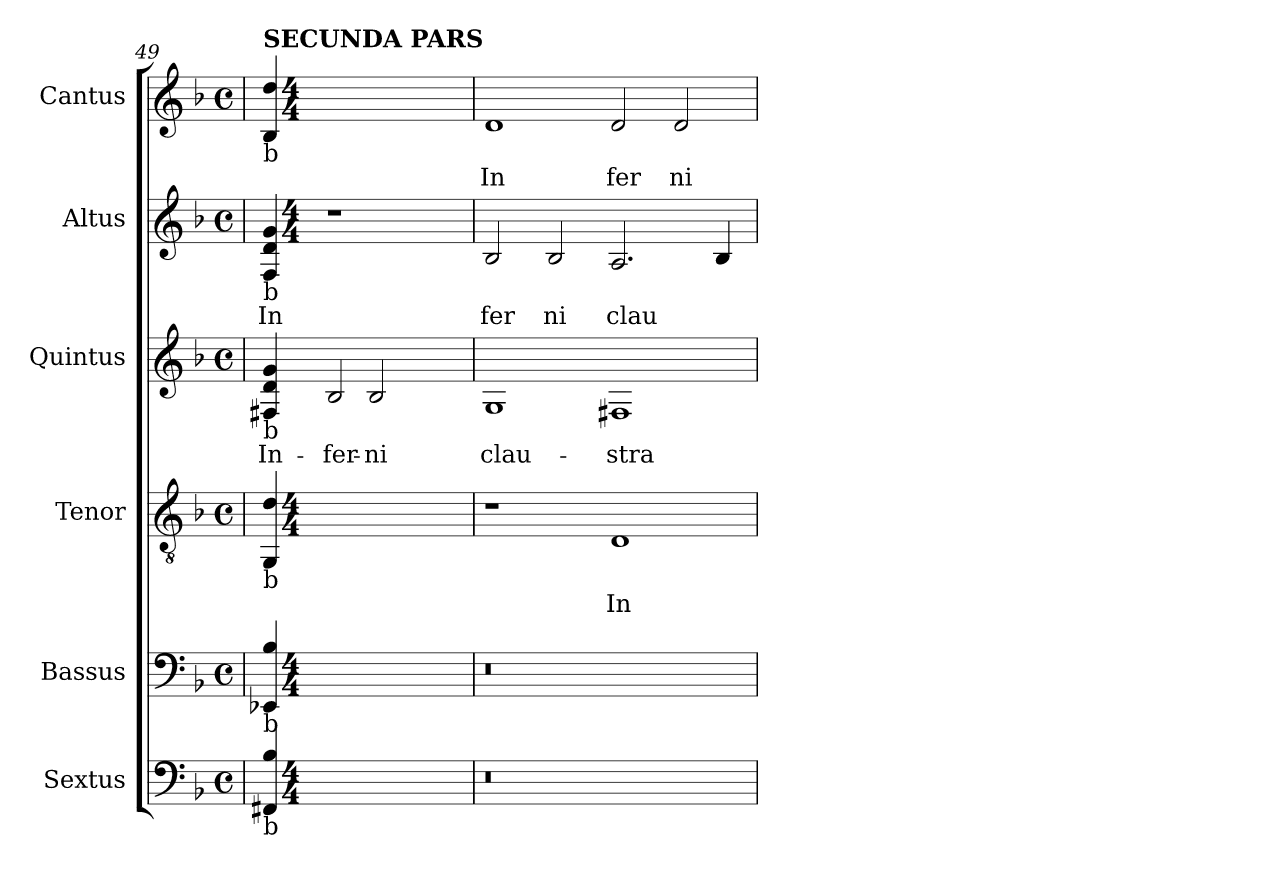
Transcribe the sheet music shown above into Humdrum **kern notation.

**kern	**kern	**kern	**text	**kern	**text	**kern	**text	**kern	**text
*part6	*part5	*part4	*part4	*part3	*part3	*part2	*part2	*part1	*part1
*staff6	*staff5	*staff4	*staff4	*staff3	*staff3	*staff2	*staff2	*staff1	*staff1
*I"Sextus	*I"Bassus	*I"Tenor	*	*I"Quintus	*	*I"Altus	*	*I"Cantus	*
*I'Sextus	*I'Bassus	*I'Tenor	*	*I'Quintus	*	*I'Altus	*	*I'Cantus	*
!!LO:LB:g=z
*clefF4	*clefF4	*clefGv2	*	*clefG2	*	*clefG2	*	*clefG2	*
*k[b-]	*k[b-]	*k[b-]	*	*k[b-]	*	*k[b-]	*	*k[b-]	*
*F:	*F:	*F:	*	*F:	*	*F:	*	*F:	*
*M4/4	*M4/4	*M4/4	*	*M4/4	*	*M4/4	*	*M4/4	*
*met(c)	*met(c)	*met(c)	*	*met(c)	*	*met(c)	*	*met(c)	*
=49	=49	=49	=49!	=49	=49!	=49	=49!	=49!	=49!
!	!	!	!	!	!	!	!	!LO:TX:a:B:t=SECUNDA PARS	!
!	!	!	!	!	!	!	!	!LO:TX:b:t=b	!
!	!	!	!	!	!	!LO:TX:b:t=b	!	!	!
!	!	!	!	!LO:TX:b:t=b	!	!	!	!	!
!	!	!LO:TX:b:t=b	!	!	!	!	!	!	!
!	!LO:TX:b:t=b	!	!	!	!	!	!	!	!
!LO:TX:b:t=b	!	!	!	!	!	!	!	!	!
!	!	!	!	!	!LO:LY:b:cj	!	!LO:LY:b:cj	!	!
4B-/ 4FF#X/	4B-/ 4EE-X/	4GG/ 4d/	.	4g/ 4F#X/ 4d	In-	4g/ 4F/ 4d	In	4dd/ 4B-/	.
*M4/4	*M4/4	*M4/4	*	*	*	*M4/4	*	*M4/4	*
*met(c)	*met(c)	*met(c)	*	*	*	*met(c)	*	*met(c)	*
!	!	!	!	!LO:N:vis=2	!LO:LY:b:cj	!	!	!	!
1ryy	1ryy	1ryy	.	4B-/	-fer-	1r	.	1ryy	.
!	!	!	!	!LO:N:vis=2	!LO:LY:b:cj	!	!	!	!
.	.	.	.	4B-/	-ni	.	.	.	.
.	.	.	.	2ryy	.	.	.	.	.
=50	=50	=50	=50	=50	=50	=50	=50	=50	=50
!	!	!	!	!	!LO:LY:b:cj	!	!LO:LY:b:cj	!	!LO:LY:b:cj
0r	0r	1r	.	1G	clau-	2B-/	fer	1d	In
!	!	!	!	!	!	!	!LO:LY:b:cj	!	!
.	.	.	.	.	.	2B-/	ni	.	.
!	!	!	!LO:LY:b:cj	!	!LO:LY:b:cj	!	!LO:LY:b	!	!LO:LY:b:cj
.	.	1D	In	1F#X	-stra	2.A/	clau	2d/	fer
!	!	!	!	!	!	!	!	!	!LO:LY:b:cj
.	.	.	.	.	.	.	.	2d/	ni
.	.	.	.	.	.	4B-/	.	.	.
=	=	=	=	=	=	=	=	=	=
*-	*-	*-	*-	*-	*-	*-	*-	*-	*-
